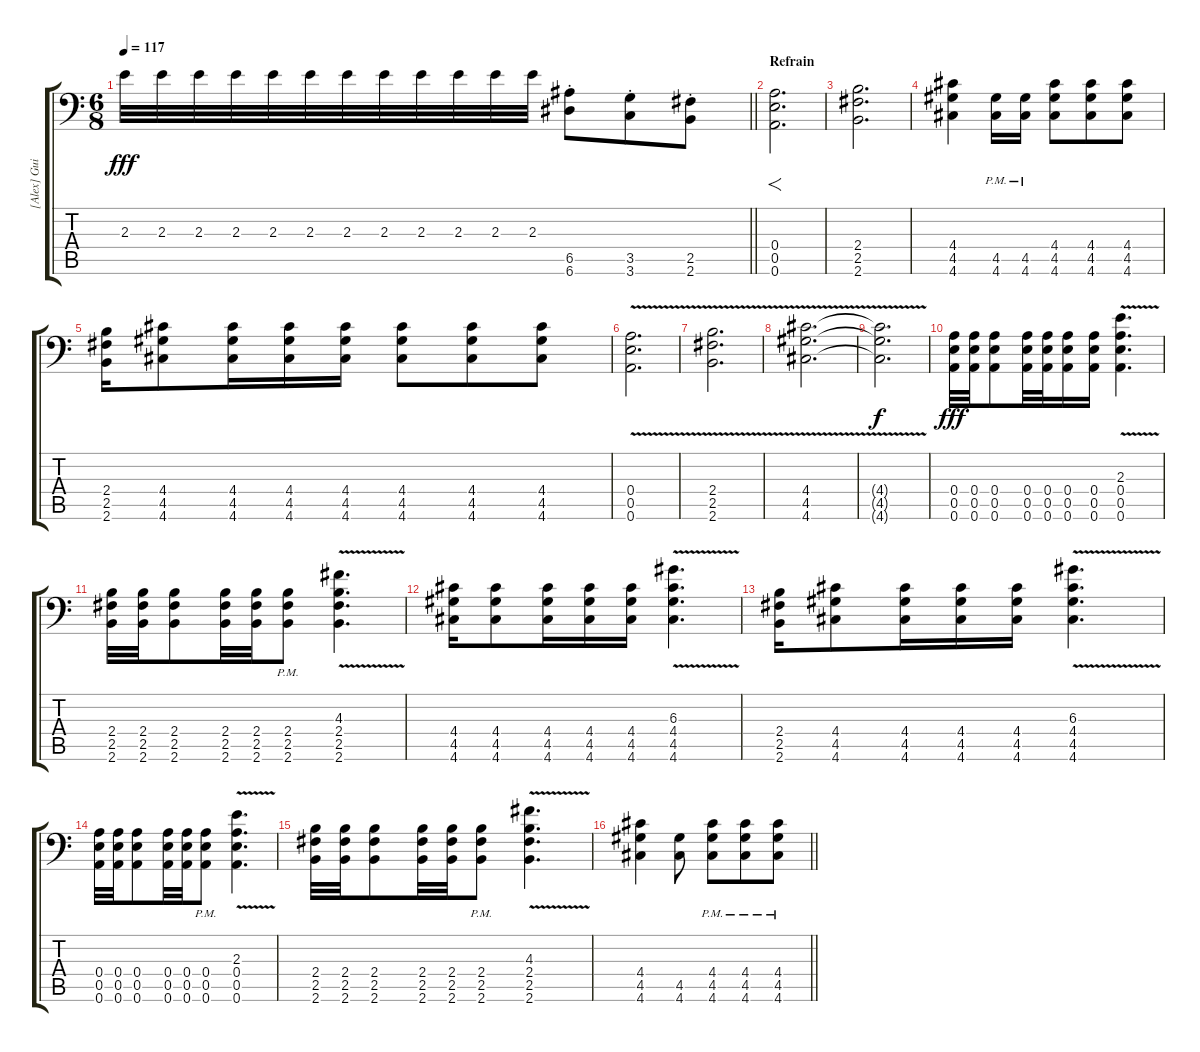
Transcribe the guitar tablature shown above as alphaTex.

\track ("[Alex] Guitar #2" "[Alex] Gui") {instrument overdrivenguitar}
\staff {score tabs}
\tuning (B3 Gb3 D3 A2 E2 A1) {hide}
\ts (6 8)
\tempo 117
\clef f4
\barLineRight lightlight
\ks c
2.3.32{dy fff} 2.3.32 2.3.32 2.3.32 2.3.32 2.3.32 2.3.32 2.3.32 2.3.32 2.3.32 2.3.32 2.3.32 (6.5{st} 6.6{st}).8 (3.5{st} 3.6{st}).8 (2.5{st} 2.6{st}).8 |
\section ("" "Refrain ")
(0.4 0.5 0.6).2{f d volume 13} |
(2.4 2.5 2.6).2{d} |
(4.4 4.5 4.6).4 (4.5{pm} 4.6{pm}).16 (4.5{pm} 4.6{pm}).16 (4.4 4.5 4.6).8 (4.4 4.5 4.6).8 (4.4 4.5 4.6).8 |
(2.4 2.5 2.6).16 (4.4 4.5 4.6).8 (4.4 4.5 4.6).16 (4.4 4.5 4.6).16 (4.4 4.5 4.6).16 (4.4 4.5 4.6).8 (4.4 4.5 4.6).8 (4.4 4.5 4.6).8 |
(0.4{v} 0.5 0.6).2{d} |
(2.4{v} 2.5 2.6).2{d} |
(4.4{v} 4.5 4.6).2{d} |
(4.4{t} 4.5{t} 4.6{t}).2{d dy f} |
(0.4 0.5 0.6).32{dy fff} (0.4 0.5 0.6).32 (0.4 0.5 0.6).8 (0.4 0.5 0.6).32 (0.4 0.5 0.6).32 (0.4 0.5 0.6).16 (0.4 0.5 0.6).16 (2.3{v} 0.4 0.5 0.6).4{d} |
(2.4 2.5 2.6).32 (2.4 2.5 2.6).32 (2.4 2.5 2.6).8 (2.4 2.5 2.6).32 (2.4 2.5 2.6).32 (2.4{pm} 2.5{pm} 2.6{pm}).8 (4.3{v} 2.4 2.5 2.6).4{d} |
(4.4 4.5 4.6).16 (4.4 4.5 4.6).8 (4.4 4.5 4.6).16 (4.4 4.5 4.6).16 (4.4 4.5 4.6).16 (6.3{v} 4.4 4.5 4.6).4{d} |
(2.4 2.5 2.6).16 (4.4 4.5 4.6).8 (4.4 4.5 4.6).16 (4.4 4.5 4.6).16 (4.4 4.5 4.6).16 (6.3{v} 4.4 4.5 4.6).4{d} |
(0.4 0.5 0.6).32 (0.4 0.5 0.6).32 (0.4 0.5 0.6).8 (0.4 0.5 0.6).32 (0.4 0.5 0.6).32 (0.4{pm} 0.5{pm} 0.6{pm}).8 (2.3{v} 0.4 0.5 0.6).4{d} |
(2.4 2.5 2.6).32 (2.4 2.5 2.6).32 (2.4 2.5 2.6).8 (2.4 2.5 2.6).32 (2.4 2.5 2.6).32 (2.4{pm} 2.5{pm} 2.6{pm}).8 (4.3{v} 2.4 2.5 2.6).4{d} |
\barLineRight lightlight
(4.4 4.5 4.6).4 (4.5 4.6).8 (4.4{pm} 4.5{pm} 4.6{pm}).8 (4.4{pm} 4.5{pm} 4.6{pm}).8 (4.4{pm} 4.5{pm} 4.6{pm}).8
